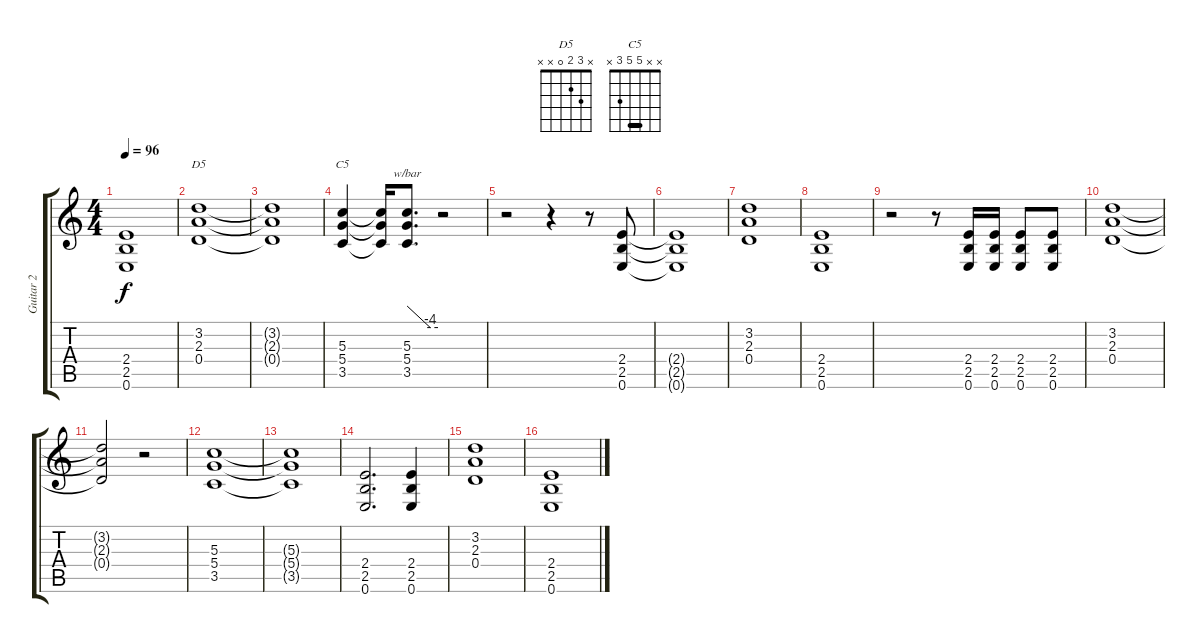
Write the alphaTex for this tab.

\track ("Guitar 2" "Guitar 2") {instrument overdrivenguitar}
\staff {score tabs}
\tuning (E4 B3 G3 D3 A2 E2) {hide}
\chord ("D5" x 3 2 0 x x)
\chord ("C5" x x 5 5 3 x) {barre 5}
\ts (4 4)
\tempo 96
\clef g2
\ks c
(2.4{t} 2.5{t} 0.6{t}).1{dy f} |
(3.2 2.3 0.4).1{ch "D5"} |
(3.2{t} 2.3{t} 0.4{t}).1 |
(5.3 5.4 3.5).4{ch "C5"} (5.3{t} 5.4{t} 3.5{t}).16 (5.3 5.4 3.5).8{d tbe (custom default 0 0 45 -16 60 -16)} r.2 |
r.2 r.4 r.8 (2.4 2.5 0.6).8 |
(2.4{t} 2.5{t} 0.6{t}).1 |
(3.2 2.3 0.4).1 |
(2.4 2.5 0.6).1 |
r.2 r.8 (2.4 2.5 0.6).16 (2.4 2.5 0.6).16 (2.4 2.5 0.6).8 (2.4 2.5 0.6).8 |
(3.2 2.3 0.4).1 |
(3.2{t} 2.3{t} 0.4{t}).2 r.2 |
(5.3 5.4 3.5).1 |
(5.3{t} 5.4{t} 3.5{t}).1 |
(2.4 2.5 0.6).2{d} (2.4 2.5 0.6).4 |
(3.2 2.3 0.4).1 |
(2.4 2.5 0.6).1
